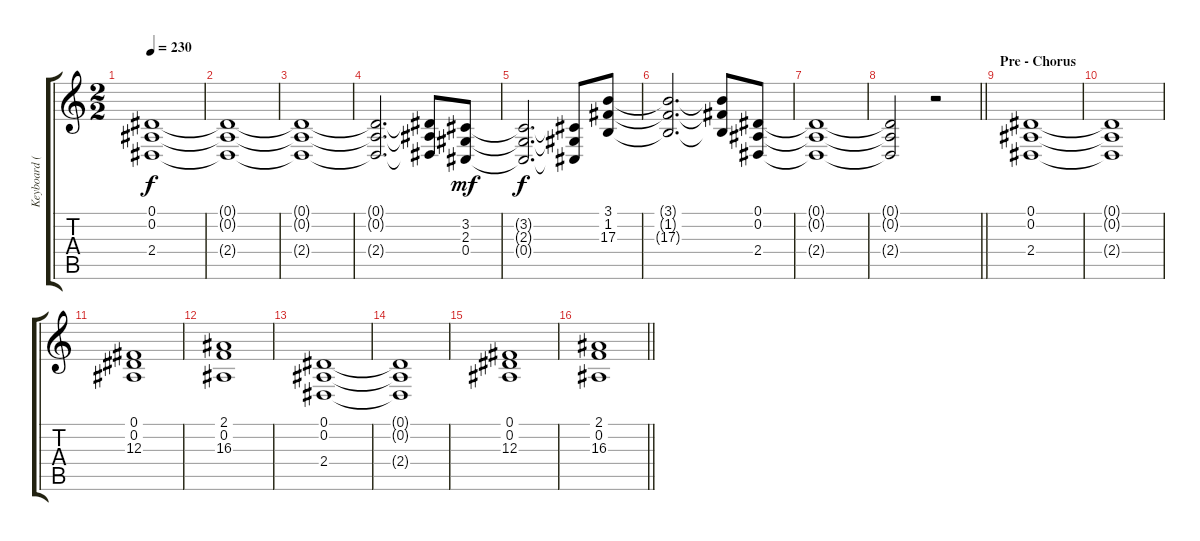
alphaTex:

\track ("Keyboard (Jens Johansson)" "Keyboard (") {instrument choiraahs}
\staff {score tabs}
\tuning (Eb4 Bb3 Gb3 Db3 Ab2 Eb2) {hide}
\ts (2 2)
\tempo 230
\clef g2
\ks c
(0.1{t} 0.2{t} 2.4{t}).1{dy f} |
(0.1{t} 0.2{t} 2.4{t}).1 |
(0.1{t} 0.2{t} 2.4{t}).1 |
(0.1{t} 0.2{t} 2.4{t}).2{d} (0.1{t} 0.2{t} 2.4{t}).8 (3.2 2.3 0.4).8{dy mf} |
(3.2{t} 2.3{t} 0.4{t}).2{d dy f} (3.2{t} 2.3{t} 0.4{t}).8 (3.1 1.2 17.3).8 |
(3.1{t} 1.2{t} 17.3{t}).2{d} (3.1{t} 1.2{t} 17.3{t}).8 (0.1 0.2 2.4).8 |
(0.1{t} 0.2{t} 2.4{t}).1 |
\barLineRight lightlight
(0.1{t} 0.2{t} 2.4{t}).2 r.2 |
\section ("" "Pre - Chorus")
(0.1 0.2 2.4).1 |
(0.1{t} 0.2{t} 2.4{t}).1 |
(0.1 0.2 12.3).1 |
(2.1 0.2 16.3).1 |
(0.1 0.2 2.4).1 |
(0.1{t} 0.2{t} 2.4{t}).1 |
(0.1 0.2 12.3).1 |
\barLineRight lightlight
(2.1 0.2 16.3).1
